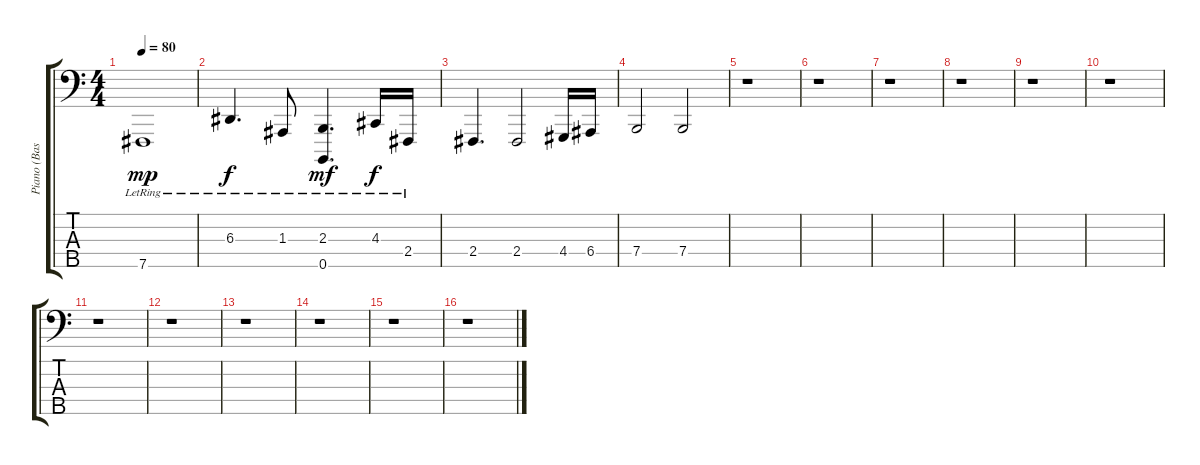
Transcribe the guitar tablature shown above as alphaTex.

\track ("Piano (Bass Notes)" "Piano (Bas") {instrument acousticgrandpiano}
\staff {score tabs}
\tuning (G2 D2 A1 E1 B0) {hide}
\ts (4 4)
\tempo 80
\clef f4
\ks c
7.5{lr}.1{dy mp} |
6.3{lr}.4{d dy f} 1.3{lr}.8 (2.3{lr} 0.5{lr}).4{d dy mf} 4.3{lr}.16{dy f} 2.4{lr}.16 |
2.4.4{d} 2.4.2 4.4.16 6.4.16 |
7.4.2 7.4.2 |
r.1 |
r.1 |
r.1 |
r.1 |
r.1 |
r.1 |
r.1 |
r.1 |
r.1 |
r.1 |
r.1 |
r.1
